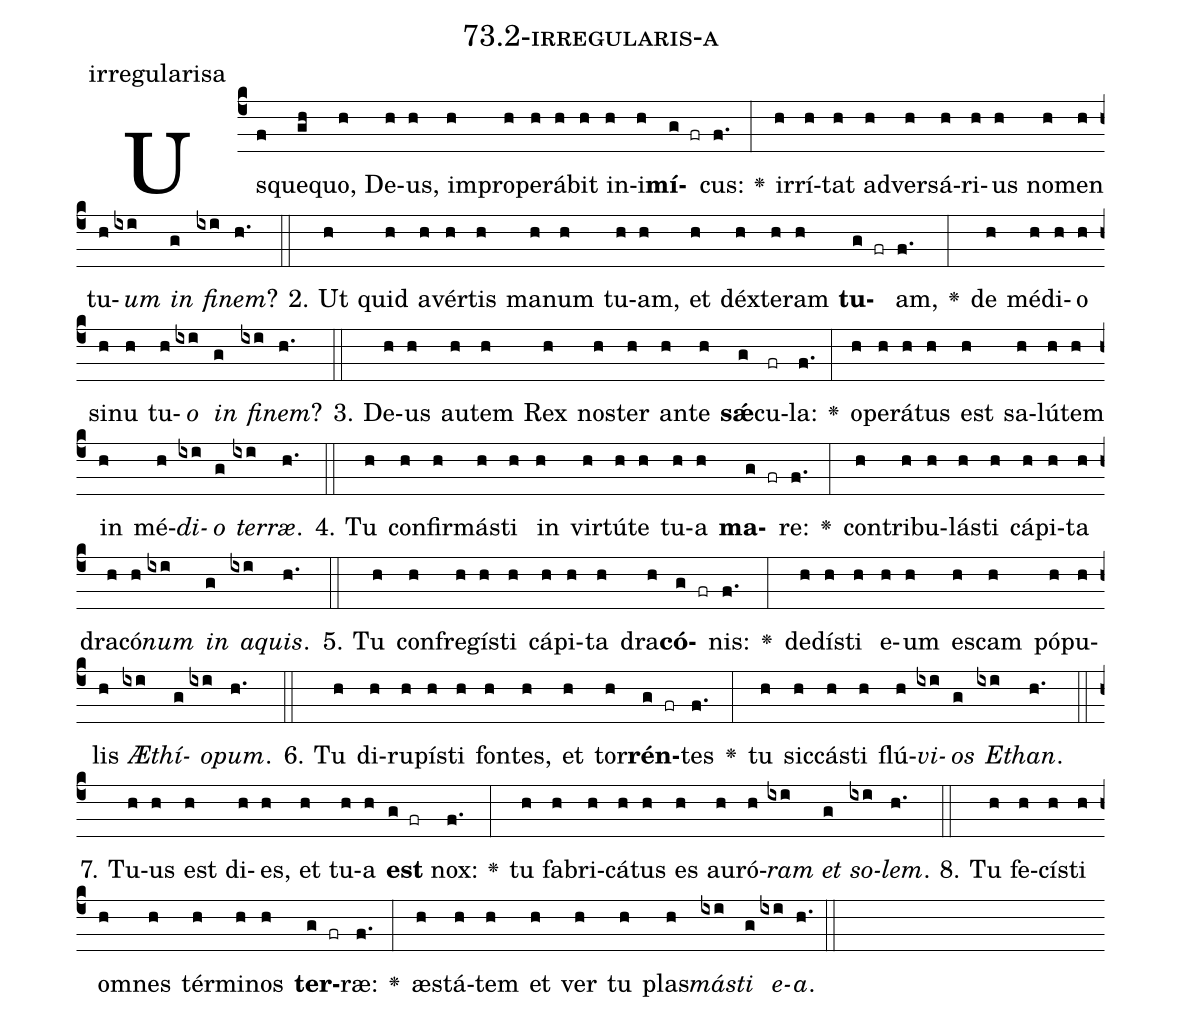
name: 73.2-irregularis-a;
annotation: irregularisa;
%%
(c4)Us(f)que(gh)quo,(h) De(h)us,(h) im(h)pro(h)pe(h)rá(h)bit(h) in(h)i(h)<b>mí</b>(g fr)cus:(f.) <v>\greheightstar</v>(:) ir(h)rí(h)tat(h) ad(h)ver(h)sá(h)ri(h)us(h) no(h)men(h) tu(h)<i>um</i>(ixi) <i>in</i>(g) <i>fi</i>(ixi)<i>nem</i>?(h.) (::)
2. Ut(h) quid(h) a(h)vér(h)tis(h) ma(h)num(h) tu(h)am,(h) et(h) déx(h)te(h)ram(h) <b>tu</b>(g fr)am,(f.) <v>\greheightstar</v>(:) de(h) mé(h)di(h)o(h) si(h)nu(h) tu(h)<i>o</i>(ixi) <i>in</i>(g) <i>fi</i>(ixi)<i>nem</i>?(h.) (::)
3. De(h)us(h) au(h)tem(h) Rex(h) nos(h)ter(h) an(h)te(h) <b>sǽ</b>(g)cu(fr)la:(f.) <v>\greheightstar</v>(:) o(h)pe(h)rá(h)tus(h) est(h) sa(h)lú(h)tem(h) in(h) mé(h)<i>di</i>(ixi)<i>o</i>(g) <i>ter</i>(ixi)<i>ræ</i>.(h.) (::)
4. Tu(h) con(h)fir(h)más(h)ti(h) in(h) vir(h)tú(h)te(h) tu(h)a(h) <b>ma</b>(g fr)re:(f.) <v>\greheightstar</v>(:) con(h)tri(h)bu(h)lás(h)ti(h) cá(h)pi(h)ta(h) dra(h)có(h)<i>num</i>(ixi) <i>in</i>(g) <i>a</i>(ixi)<i>quis</i>.(h.) (::)
5. Tu(h) con(h)fre(h)gís(h)ti(h) cá(h)pi(h)ta(h) dra(h)<b>có</b>(g fr)nis:(f.) <v>\greheightstar</v>(:) de(h)dís(h)ti(h) e(h)um(h) es(h)cam(h) pó(h)pu(h)lis(h) <i>Æ</i>(ixi)<i>thí</i>(g)<i>o</i>(ixi)<i>pum</i>.(h.) (::)
6. Tu(h) di(h)ru(h)pís(h)ti(h) fon(h)tes,(h) et(h) tor(h)<b>rén</b>(g fr)tes(f.) <v>\greheightstar</v>(:) tu(h) sic(h)cás(h)ti(h) flú(h)<i>vi</i>(ixi)<i>os</i>(g) <i>E</i>(ixi)<i>than</i>.(h.) (::)
7. Tu(h)us(h) est(h) di(h)es,(h) et(h) tu(h)a(h) <b>est</b>(g fr) nox:(f.) <v>\greheightstar</v>(:) tu(h) fa(h)bri(h)cá(h)tus(h) es(h) au(h)ró(h)<i>ram</i>(ixi) <i>et</i>(g) <i>so</i>(ixi)<i>lem</i>.(h.) (::)
8. Tu(h) fe(h)cís(h)ti(h) om(h)nes(h) tér(h)mi(h)nos(h) <b>ter</b>(g fr)ræ:(f.) <v>\greheightstar</v>(:) æs(h)tá(h)tem(h) et(h) ver(h) tu(h) plas(h)<i>más</i>(ixi)<i>ti</i>(g) <i>e</i>(ixi)<i>a</i>.(h.) (::)
